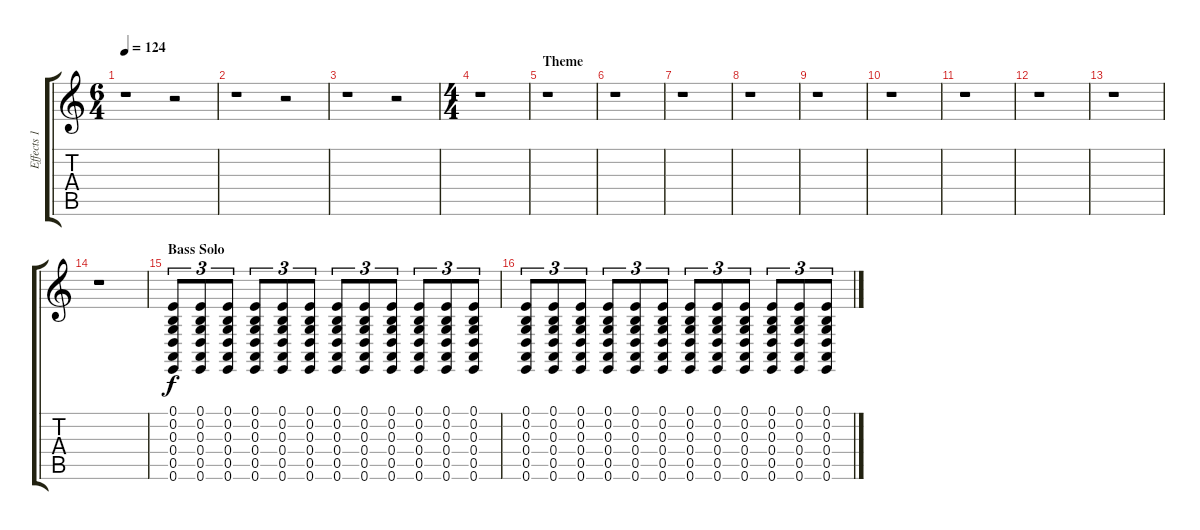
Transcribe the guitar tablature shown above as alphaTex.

\track ("Effects 1" "Effects 1") {instrument helicopter}
\staff {score tabs}
\tuning (E4 B3 G3 D3 A2 E2) {hide}
\ts (6 4)
\tempo 124
\clef g2
\ks c
r.1{dy f} r.2 |
r.1 r.2 |
r.1 r.2 |
\ts (4 4)
r.1 |
\section ("" "Theme")
r.1 |
r.1 |
r.1 |
r.1 |
r.1 |
r.1 |
r.1 |
r.1 |
r.1 |
r.1 |
\section ("" "Bass Solo")
(0.1 0.2 0.3 0.4 0.5 0.6).8{tu (3 2)} (0.1 0.2 0.3 0.4 0.5 0.6).8{tu (3 2)} (0.1 0.2 0.3 0.4 0.5 0.6).8{tu (3 2)} (0.1 0.2 0.3 0.4 0.5 0.6).8{tu (3 2)} (0.1 0.2 0.3 0.4 0.5 0.6).8{tu (3 2)} (0.1 0.2 0.3 0.4 0.5 0.6).8{tu (3 2)} (0.1 0.2 0.3 0.4 0.5 0.6).8{tu (3 2)} (0.1 0.2 0.3 0.4 0.5 0.6).8{tu (3 2)} (0.1 0.2 0.3 0.4 0.5 0.6).8{tu (3 2)} (0.1 0.2 0.3 0.4 0.5 0.6).8{tu (3 2)} (0.1 0.2 0.3 0.4 0.5 0.6).8{tu (3 2)} (0.1 0.2 0.3 0.4 0.5 0.6).8{tu (3 2)} |
(0.1 0.2 0.3 0.4 0.5 0.6).8{tu (3 2)} (0.1 0.2 0.3 0.4 0.5 0.6).8{tu (3 2)} (0.1 0.2 0.3 0.4 0.5 0.6).8{tu (3 2)} (0.1 0.2 0.3 0.4 0.5 0.6).8{tu (3 2)} (0.1 0.2 0.3 0.4 0.5 0.6).8{tu (3 2)} (0.1 0.2 0.3 0.4 0.5 0.6).8{tu (3 2)} (0.1 0.2 0.3 0.4 0.5 0.6).8{tu (3 2)} (0.1 0.2 0.3 0.4 0.5 0.6).8{tu (3 2)} (0.1 0.2 0.3 0.4 0.5 0.6).8{tu (3 2)} (0.1 0.2 0.3 0.4 0.5 0.6).8{tu (3 2)} (0.1 0.2 0.3 0.4 0.5 0.6).8{tu (3 2)} (0.1 0.2 0.3 0.4 0.5 0.6).8{tu (3 2)}
